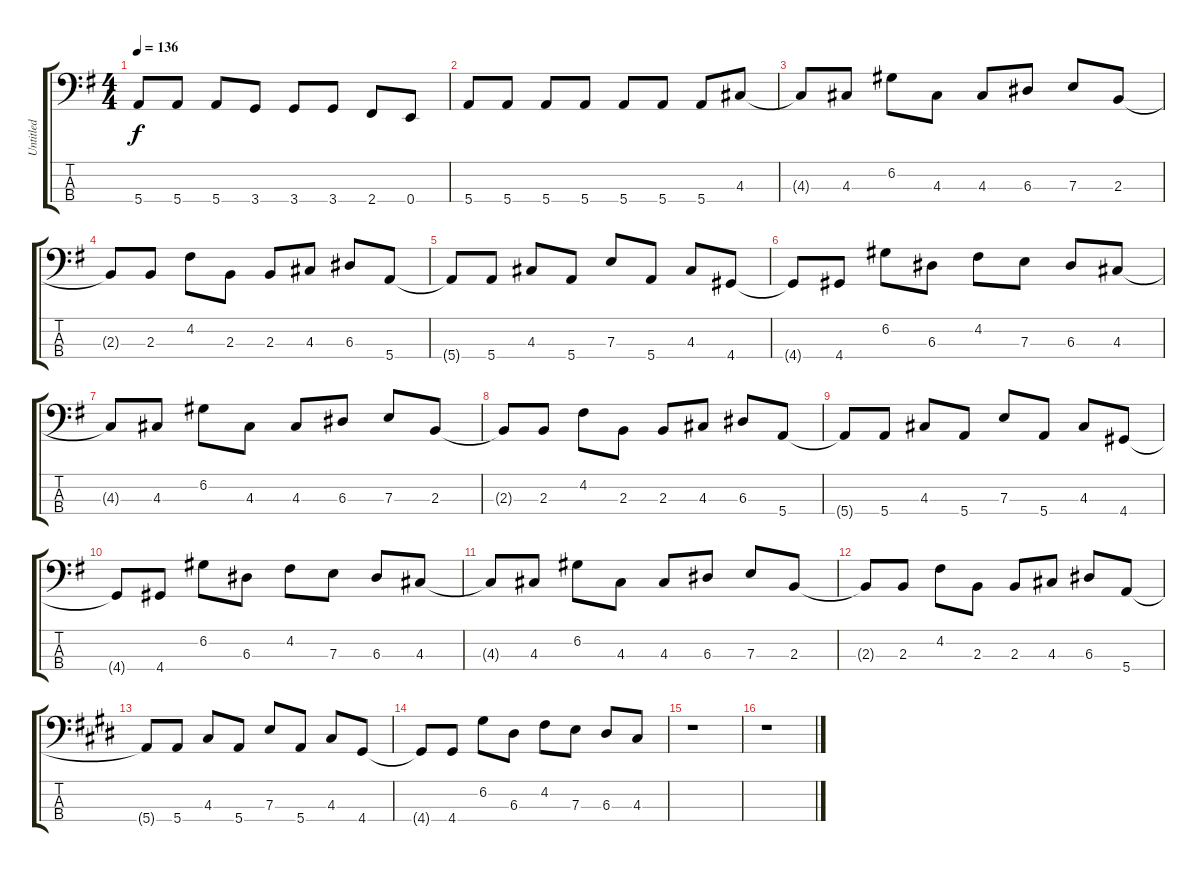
\track ("Untitled" "Untitled") {instrument electricbassfinger}
\staff {score tabs}
\tuning (G2 D2 A1 E1) {hide}
\ts (4 4)
\tempo 136
\clef f4
\ks g
5.4.8{dy f} 5.4.8 5.4.8 3.4.8 3.4.8 3.4.8 2.4.8 0.4.8 |
5.4.8 5.4.8 5.4.8 5.4.8 5.4.8 5.4.8 5.4.8 4.3.8 |
4.3{t}.8 4.3.8 6.2.8 4.3.8 4.3.8 6.3.8 7.3.8 2.3.8 |
2.3{t}.8 2.3.8 4.2.8 2.3.8 2.3.8 4.3.8 6.3.8 5.4.8 |
5.4{t}.8 5.4.8 4.3.8 5.4.8 7.3.8 5.4.8 4.3.8 4.4.8 |
4.4{t}.8 4.4.8 6.2.8 6.3.8 4.2.8 7.3.8 6.3.8 4.3.8 |
4.3{t}.8 4.3.8 6.2.8 4.3.8 4.3.8 6.3.8 7.3.8 2.3.8 |
2.3{t}.8 2.3.8 4.2.8 2.3.8 2.3.8 4.3.8 6.3.8 5.4.8 |
5.4{t}.8 5.4.8 4.3.8 5.4.8 7.3.8 5.4.8 4.3.8 4.4.8 |
4.4{t}.8 4.4.8 6.2.8 6.3.8 4.2.8 7.3.8 6.3.8 4.3.8 |
4.3{t}.8 4.3.8 6.2.8 4.3.8 4.3.8 6.3.8 7.3.8 2.3.8 |
2.3{t}.8 2.3.8 4.2.8 2.3.8 2.3.8 4.3.8 6.3.8 5.4.8 |
\ks e
5.4{t}.8 5.4.8 4.3.8 5.4.8 7.3.8 5.4.8 4.3.8 4.4.8 |
4.4{t}.8 4.4.8 6.2.8 6.3.8 4.2.8 7.3.8 6.3.8 4.3.8 |
r.1 |
r.1
